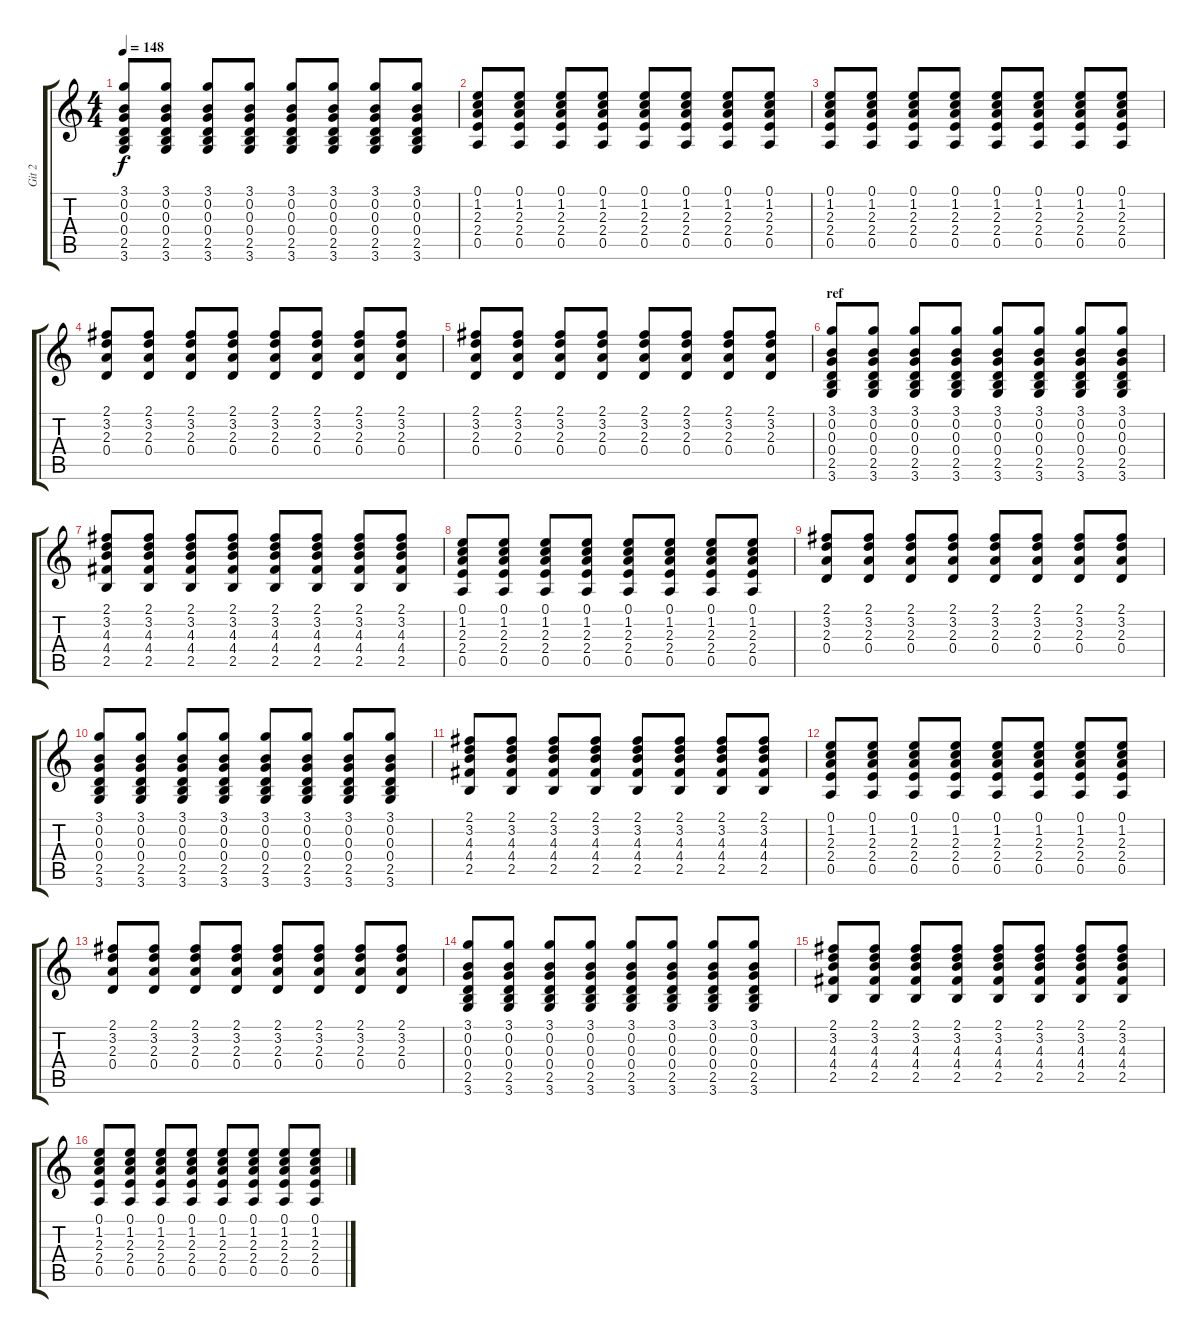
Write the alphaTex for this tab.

\track ("Git 2" "Git 2") {instrument acousticguitarsteel}
\staff {score tabs}
\tuning (E4 B3 G3 D3 A2 E2) {hide}
\ts (4 4)
\tempo 148
\clef g2
\ks c
(3.1 0.2 0.3 0.4 2.5 3.6).8{dy f} (3.1 0.2 0.3 0.4 2.5 3.6).8 (3.1 0.2 0.3 0.4 2.5 3.6).8 (3.1 0.2 0.3 0.4 2.5 3.6).8 (3.1 0.2 0.3 0.4 2.5 3.6).8 (3.1 0.2 0.3 0.4 2.5 3.6).8 (3.1 0.2 0.3 0.4 2.5 3.6).8 (3.1 0.2 0.3 0.4 2.5 3.6).8 |
(0.1 1.2 2.3 2.4 0.5).8 (0.1 1.2 2.3 2.4 0.5).8 (0.1 1.2 2.3 2.4 0.5).8 (0.1 1.2 2.3 2.4 0.5).8 (0.1 1.2 2.3 2.4 0.5).8 (0.1 1.2 2.3 2.4 0.5).8 (0.1 1.2 2.3 2.4 0.5).8 (0.1 1.2 2.3 2.4 0.5).8 |
(0.1 1.2 2.3 2.4 0.5).8 (0.1 1.2 2.3 2.4 0.5).8 (0.1 1.2 2.3 2.4 0.5).8 (0.1 1.2 2.3 2.4 0.5).8 (0.1 1.2 2.3 2.4 0.5).8 (0.1 1.2 2.3 2.4 0.5).8 (0.1 1.2 2.3 2.4 0.5).8 (0.1 1.2 2.3 2.4 0.5).8 |
(2.1 3.2 2.3 0.4).8 (2.1 3.2 2.3 0.4).8 (2.1 3.2 2.3 0.4).8 (2.1 3.2 2.3 0.4).8 (2.1 3.2 2.3 0.4).8 (2.1 3.2 2.3 0.4).8 (2.1 3.2 2.3 0.4).8 (2.1 3.2 2.3 0.4).8 |
(2.1 3.2 2.3 0.4).8 (2.1 3.2 2.3 0.4).8 (2.1 3.2 2.3 0.4).8 (2.1 3.2 2.3 0.4).8 (2.1 3.2 2.3 0.4).8 (2.1 3.2 2.3 0.4).8 (2.1 3.2 2.3 0.4).8 (2.1 3.2 2.3 0.4).8 |
\section ("" "ref")
(3.1 0.2 0.3 0.4 2.5 3.6).8 (3.1 0.2 0.3 0.4 2.5 3.6).8 (3.1 0.2 0.3 0.4 2.5 3.6).8 (3.1 0.2 0.3 0.4 2.5 3.6).8 (3.1 0.2 0.3 0.4 2.5 3.6).8 (3.1 0.2 0.3 0.4 2.5 3.6).8 (3.1 0.2 0.3 0.4 2.5 3.6).8 (3.1 0.2 0.3 0.4 2.5 3.6).8 |
(2.1 3.2 4.3 4.4 2.5).8 (2.1 3.2 4.3 4.4 2.5).8 (2.1 3.2 4.3 4.4 2.5).8 (2.1 3.2 4.3 4.4 2.5).8 (2.1 3.2 4.3 4.4 2.5).8 (2.1 3.2 4.3 4.4 2.5).8 (2.1 3.2 4.3 4.4 2.5).8 (2.1 3.2 4.3 4.4 2.5).8 |
(0.1 1.2 2.3 2.4 0.5).8 (0.1 1.2 2.3 2.4 0.5).8 (0.1 1.2 2.3 2.4 0.5).8 (0.1 1.2 2.3 2.4 0.5).8 (0.1 1.2 2.3 2.4 0.5).8 (0.1 1.2 2.3 2.4 0.5).8 (0.1 1.2 2.3 2.4 0.5).8 (0.1 1.2 2.3 2.4 0.5).8 |
(2.1 3.2 2.3 0.4).8 (2.1 3.2 2.3 0.4).8 (2.1 3.2 2.3 0.4).8 (2.1 3.2 2.3 0.4).8 (2.1 3.2 2.3 0.4).8 (2.1 3.2 2.3 0.4).8 (2.1 3.2 2.3 0.4).8 (2.1 3.2 2.3 0.4).8 |
(3.1 0.2 0.3 0.4 2.5 3.6).8 (3.1 0.2 0.3 0.4 2.5 3.6).8 (3.1 0.2 0.3 0.4 2.5 3.6).8 (3.1 0.2 0.3 0.4 2.5 3.6).8 (3.1 0.2 0.3 0.4 2.5 3.6).8 (3.1 0.2 0.3 0.4 2.5 3.6).8 (3.1 0.2 0.3 0.4 2.5 3.6).8 (3.1 0.2 0.3 0.4 2.5 3.6).8 |
(2.1 3.2 4.3 4.4 2.5).8 (2.1 3.2 4.3 4.4 2.5).8 (2.1 3.2 4.3 4.4 2.5).8 (2.1 3.2 4.3 4.4 2.5).8 (2.1 3.2 4.3 4.4 2.5).8 (2.1 3.2 4.3 4.4 2.5).8 (2.1 3.2 4.3 4.4 2.5).8 (2.1 3.2 4.3 4.4 2.5).8 |
(0.1 1.2 2.3 2.4 0.5).8 (0.1 1.2 2.3 2.4 0.5).8 (0.1 1.2 2.3 2.4 0.5).8 (0.1 1.2 2.3 2.4 0.5).8 (0.1 1.2 2.3 2.4 0.5).8 (0.1 1.2 2.3 2.4 0.5).8 (0.1 1.2 2.3 2.4 0.5).8 (0.1 1.2 2.3 2.4 0.5).8 |
(2.1 3.2 2.3 0.4).8 (2.1 3.2 2.3 0.4).8 (2.1 3.2 2.3 0.4).8 (2.1 3.2 2.3 0.4).8 (2.1 3.2 2.3 0.4).8 (2.1 3.2 2.3 0.4).8 (2.1 3.2 2.3 0.4).8 (2.1 3.2 2.3 0.4).8 |
(3.1 0.2 0.3 0.4 2.5 3.6).8 (3.1 0.2 0.3 0.4 2.5 3.6).8 (3.1 0.2 0.3 0.4 2.5 3.6).8 (3.1 0.2 0.3 0.4 2.5 3.6).8 (3.1 0.2 0.3 0.4 2.5 3.6).8 (3.1 0.2 0.3 0.4 2.5 3.6).8 (3.1 0.2 0.3 0.4 2.5 3.6).8 (3.1 0.2 0.3 0.4 2.5 3.6).8 |
(2.1 3.2 4.3 4.4 2.5).8 (2.1 3.2 4.3 4.4 2.5).8 (2.1 3.2 4.3 4.4 2.5).8 (2.1 3.2 4.3 4.4 2.5).8 (2.1 3.2 4.3 4.4 2.5).8 (2.1 3.2 4.3 4.4 2.5).8 (2.1 3.2 4.3 4.4 2.5).8 (2.1 3.2 4.3 4.4 2.5).8 |
(0.1 1.2 2.3 2.4 0.5).8 (0.1 1.2 2.3 2.4 0.5).8 (0.1 1.2 2.3 2.4 0.5).8 (0.1 1.2 2.3 2.4 0.5).8 (0.1 1.2 2.3 2.4 0.5).8 (0.1 1.2 2.3 2.4 0.5).8 (0.1 1.2 2.3 2.4 0.5).8 (0.1 1.2 2.3 2.4 0.5).8
